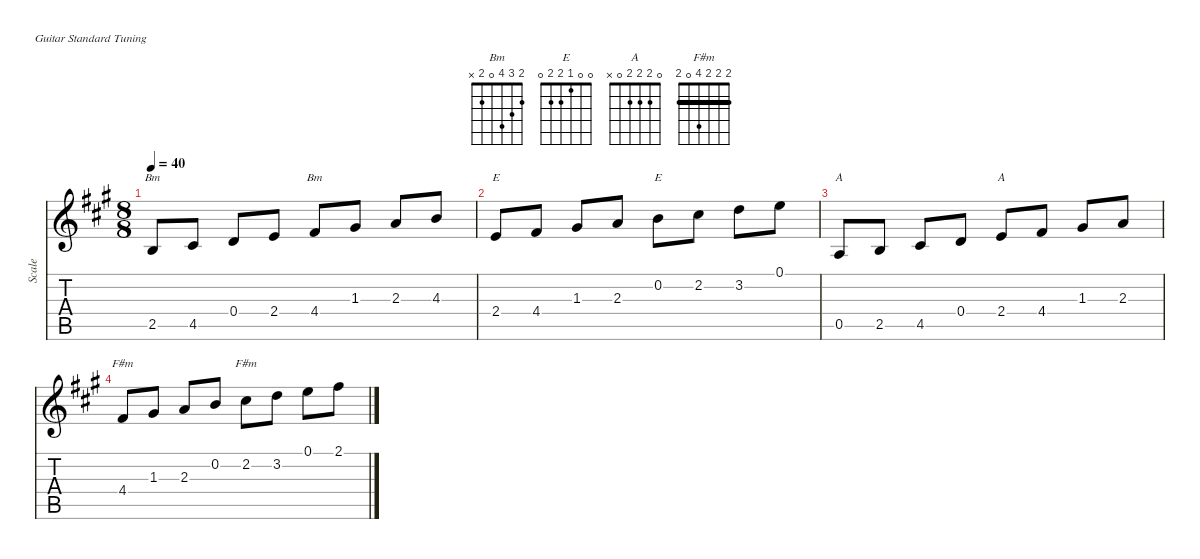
\defaultSystemsLayout 4
\hideDynamics
\bracketExtendMode nobrackets
\track ("Scale" "Scale") {defaultSystemsLayout 4 instrument acousticguitarsteel}
\staff {score tabs}
\tuning (E4 B3 G3 D3 A2 E2)
\chord ("Bm" 2 3 4 0 2 x) {showfingering false}
\chord ("E" 0 0 1 2 2 0) {showfingering false}
\chord ("A" 0 2 2 2 0 x) {showfingering false}
\chord ("F#m" 2 2 2 4 0 2) {showfingering false barre (2 2)}
\ts (8 8)
\beaming (8 2 2 2 2)
\tempo 40
\clef g2
\ks a
2.5{acc forcenatural}.8{ch "Bm" dy mf instrument acousticguitarsteel beam Up} 4.5{acc #}.8{beam Up} 0.4{acc forcenatural}.8{beam Up} 2.4{acc forcenatural}.8{beam Up} 4.4{acc #}.8{ch "Bm" beam Up} 1.3{acc #}.8{beam Up} 2.3{acc forcenatural}.8{beam Up} 4.3{acc forcenatural}.8{beam Up} |
2.4{acc forcenatural}.8{ch "E" beam Up} 4.4{acc #}.8{beam Up} 1.3{acc #}.8{beam Up} 2.3{acc forcenatural}.8{beam Up} 0.2{acc forcenatural}.8{ch "E" beam Down} 2.2{acc #}.8{beam Down} 3.2{acc forcenatural}.8{beam Down} 0.1{acc forcenatural}.8{beam Down} |
0.5{acc forcenatural}.8{ch "A" beam Up} 2.5{acc forcenatural}.8{beam Up} 4.5{acc #}.8{beam Up} 0.4{acc forcenatural}.8{beam Up} 2.4{acc forcenatural}.8{ch "A" beam Up} 4.4{acc #}.8{beam Up} 1.3{acc #}.8{beam Up} 2.3{acc forcenatural}.8{beam Up} |
4.4{acc #}.8{ch "F#m" beam Up} 1.3{acc #}.8{beam Up} 2.3{acc forcenatural}.8{beam Up} 0.2{acc forcenatural}.8{beam Up} 2.2{acc #}.8{ch "F#m" beam Down} 3.2{acc forcenatural}.8{beam Down} 0.1{acc forcenatural}.8{beam Down} 2.1{acc #}.8{beam Down}
